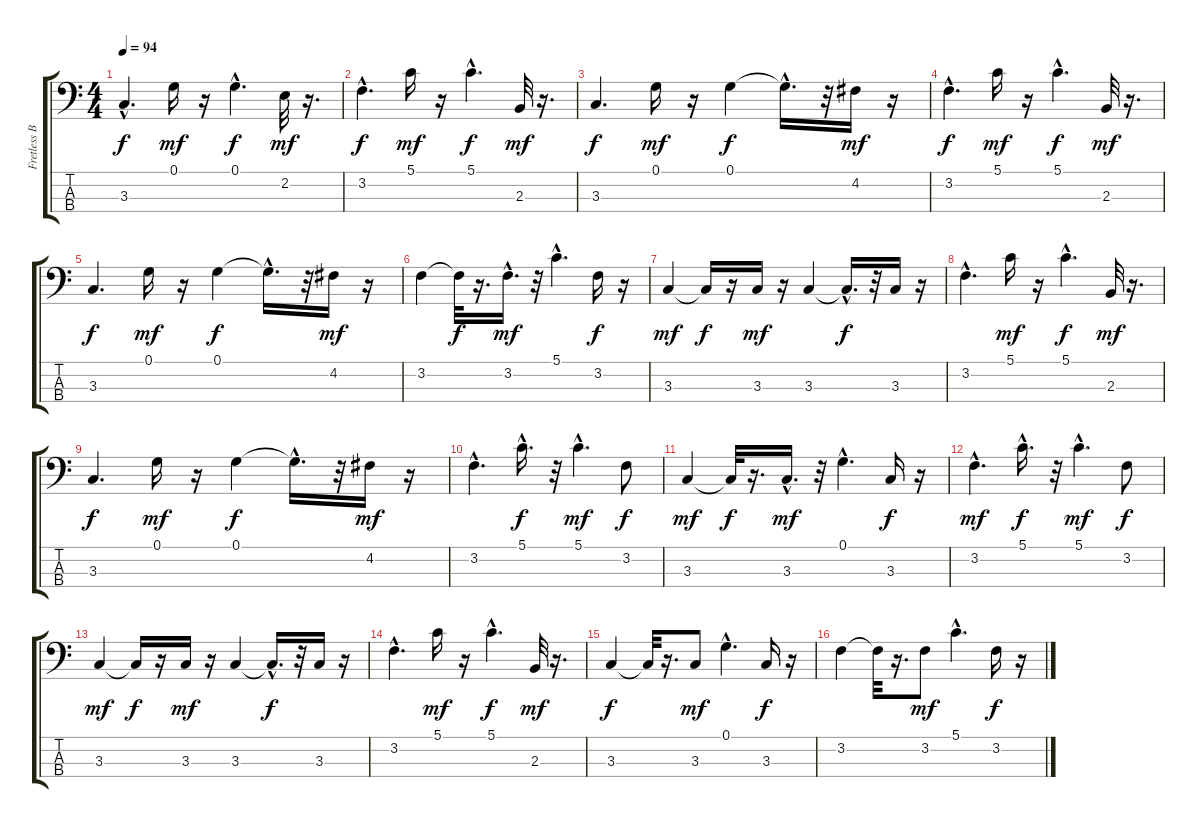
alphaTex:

\track ("Fretless Bass" "Fretless B") {instrument fretlessbass}
\staff {score tabs}
\tuning (G2 D2 A1 E1) {hide}
\ts (4 4)
\tempo 94
\clef f4
\ks c
3.3{hac}.4{d dy f} 0.1.16{dy mf} r.16 0.1{hac}.4{d dy f} 2.2.32{dy mf} r.16{d} |
3.2{hac}.4{d dy f} 5.1.16{dy mf} r.16 5.1{hac}.4{d dy f} 2.3.32{dy mf} r.16{d} |
3.3.4{d dy f} 0.1.16{dy mf} r.16 0.1.4{dy f} 0.1{hac t}.16{d} r.32 4.2.16{dy mf} r.16 |
3.2{hac}.4{d dy f} 5.1.16{dy mf} r.16 5.1{hac}.4{d dy f} 2.3.32{dy mf} r.16{d} |
3.3.4{d dy f} 0.1.16{dy mf} r.16 0.1.4{dy f} 0.1{hac t}.16{d} r.32 4.2.16{dy mf} r.16 |
3.2.4 3.2{t}.32{dy f} r.16{d} 3.2{hac}.16{d dy mf} r.32 5.1{hac}.4{d} 3.2.16{dy f} r.16 |
3.3.4{dy mf} 3.3{t}.16{dy f} r.16 3.3.16{dy mf} r.16 3.3.4 3.3{hac t}.16{d dy f} r.32 3.3.16 r.16 |
3.2{hac}.4{d} 5.1.16{dy mf} r.16 5.1{hac}.4{d dy f} 2.3.32{dy mf} r.16{d} |
3.3.4{d dy f} 0.1.16{dy mf} r.16 0.1.4{dy f} 0.1{hac t}.16{d} r.32 4.2.16{dy mf} r.16 |
3.2{hac}.4{d} 5.1{hac}.16{d dy f} r.32 5.1{hac}.4{d dy mf} 3.2.8{dy f} |
3.3.4{dy mf} 3.3{t}.32{dy f} r.16{d} 3.3{hac}.16{d dy mf} r.32 0.1{hac}.4{d} 3.3.16{dy f} r.16 |
3.2{hac}.4{d dy mf} 5.1{hac}.16{d dy f} r.32 5.1{hac}.4{d dy mf} 3.2.8{dy f} |
3.3.4{dy mf} 3.3{t}.16{dy f} r.16 3.3.16{dy mf} r.16 3.3.4 3.3{hac t}.16{d dy f} r.32 3.3.16 r.16 |
3.2{hac}.4{d} 5.1.16{dy mf} r.16 5.1{hac}.4{d dy f} 2.3.32{dy mf} r.16{d} |
3.3.4{dy f} 3.3{t}.32 r.16{d} 3.3.8{dy mf} 0.1{hac}.4{d} 3.3.16{dy f} r.16 |
3.2.4 3.2{t}.32 r.16{d} 3.2.8{dy mf} 5.1{hac}.4{d} 3.2.16{dy f} r.16
